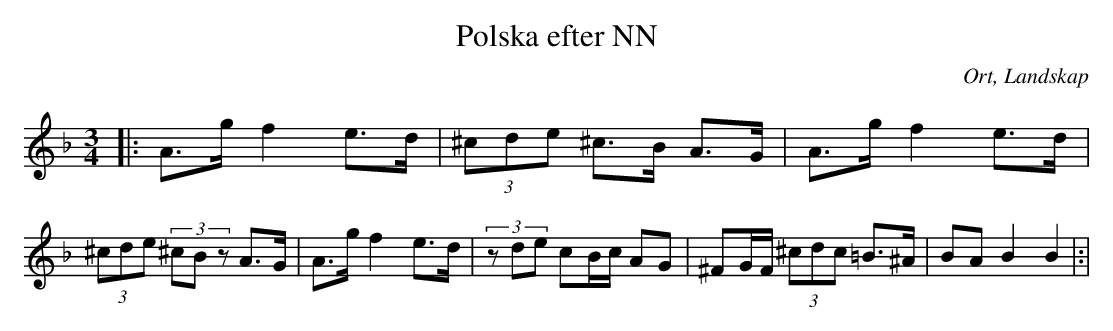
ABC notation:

X:1
T:Polska efter NN
O:Ort, Landskap
M:3/4
L:1/8
K:Dm
|: A>g f2 e>d|(3^cde ^c>B A>G|A>g f2 e>d|(3^cde (3^cBz A>G|A>g f2 e>d|(3zde cB/c/ AG|^FG/F/ (3^cdc =B>^A |BA B2 B2|:|
